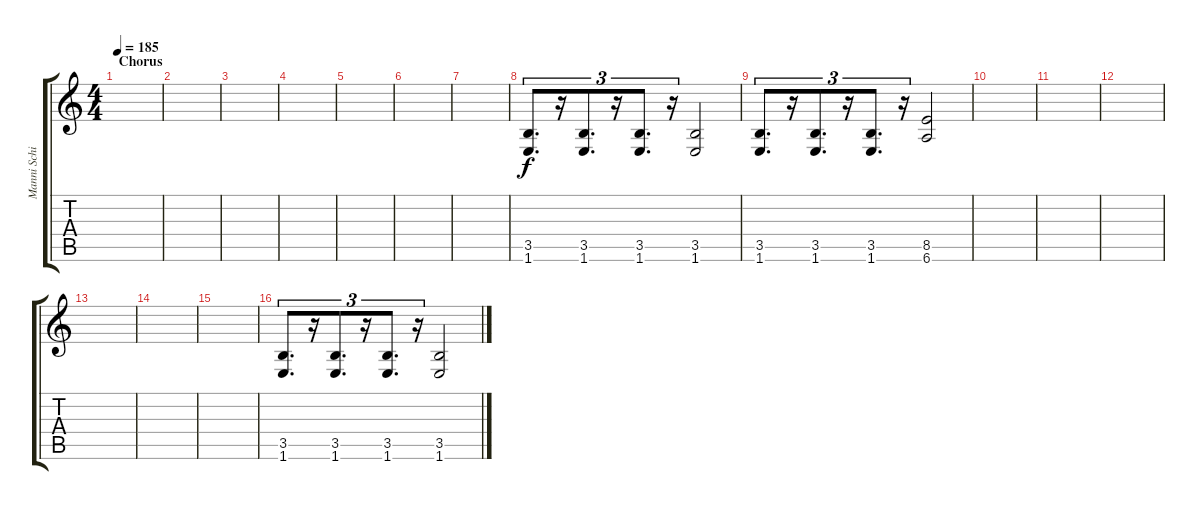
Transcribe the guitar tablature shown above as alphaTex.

\track ("Manni Schimidt (overdubs)" "Manni Schi") {instrument distortionguitar}
\staff {score tabs}
\tuning (Eb4 Bb3 Gb3 Db3 Ab2 Eb2) {hide}
\ts (4 4)
\section ("" "Chorus")
\tempo 185
\clef g2
\ks c
|
|
|
|
|
|
|
(3.5 1.6).8{d tu (3 2)} r.16{tu (3 2)} (3.5 1.6).8{d tu (3 2)} r.16{tu (3 2)} (3.5 1.6).8{d tu (3 2)} r.16{tu (3 2)} (3.5 1.6).2 |
(3.5 1.6).8{d tu (3 2)} r.16{tu (3 2)} (3.5 1.6).8{d tu (3 2)} r.16{tu (3 2)} (3.5 1.6).8{d tu (3 2)} r.16{tu (3 2)} (8.5 6.6).2 |
|
|
|
|
|
|
(3.5 1.6).8{d tu (3 2)} r.16{tu (3 2)} (3.5 1.6).8{d tu (3 2)} r.16{tu (3 2)} (3.5 1.6).8{d tu (3 2)} r.16{tu (3 2)} (3.5 1.6).2
